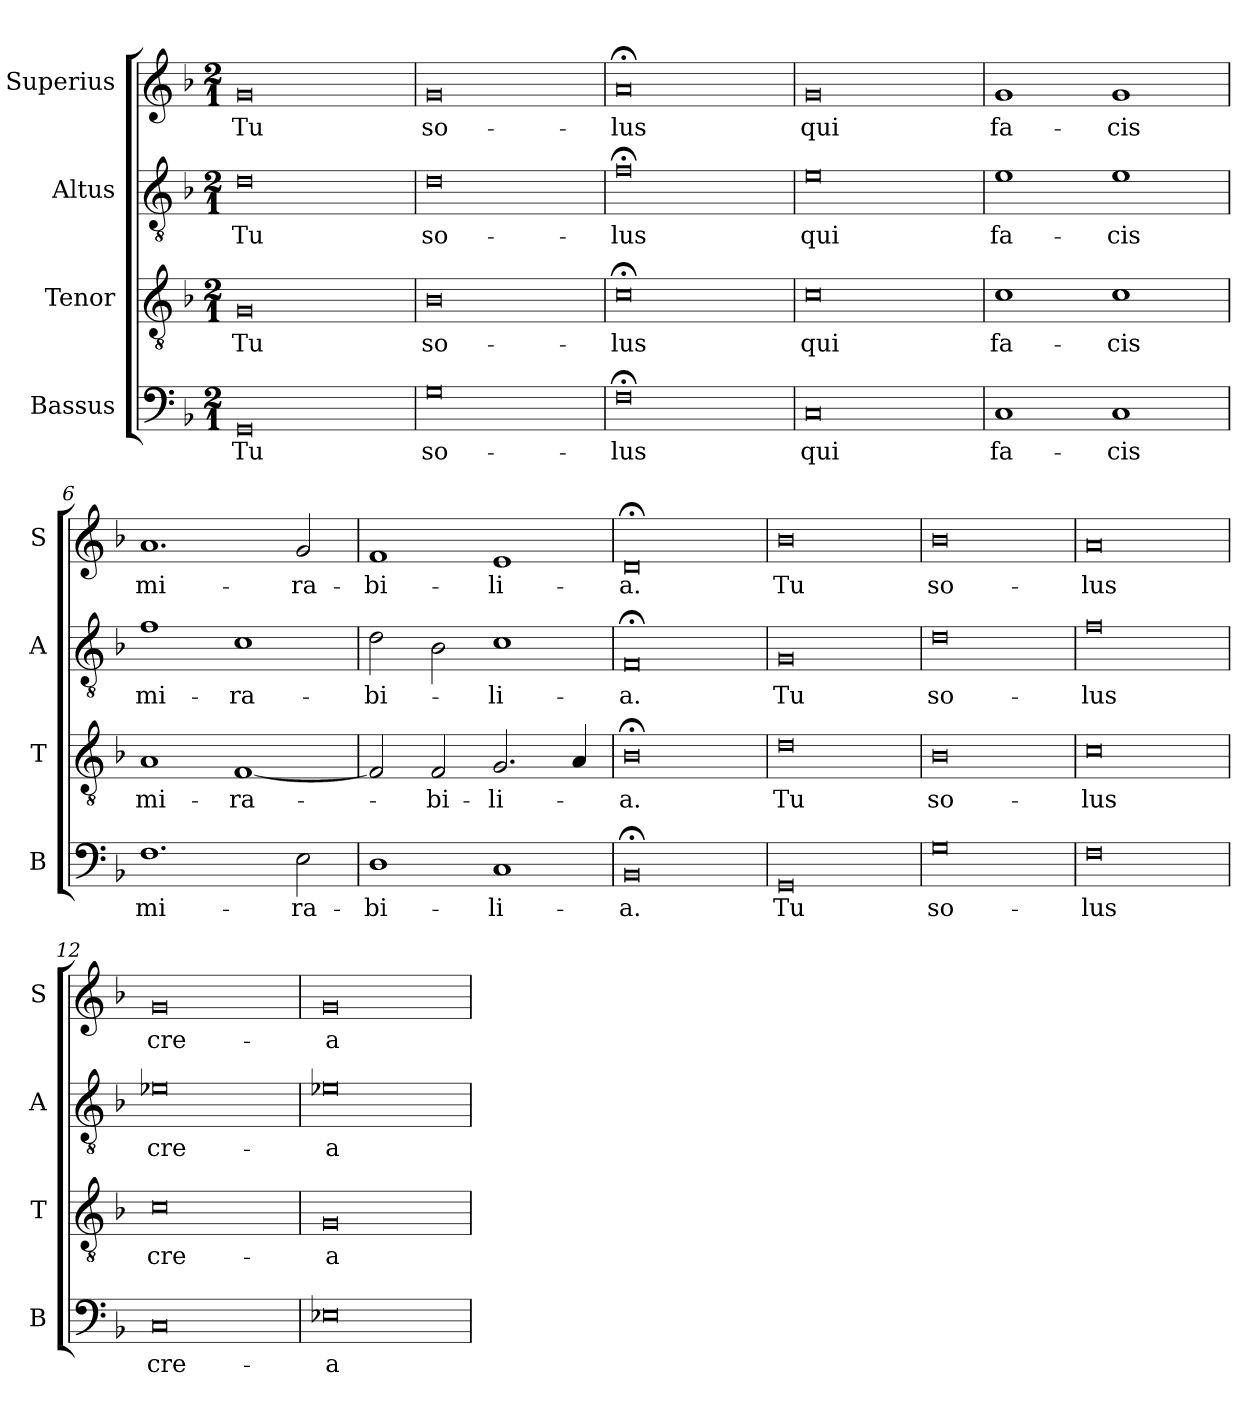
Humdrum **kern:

**kern	**text	**kern	**text	**kern	**text	**kern	**text
*part4	*part4	*part3	*part3	*part2	*part2	*part1	*part1
*staff4	*staff4	*staff3	*staff3	*staff2	*staff2	*staff1	*staff1
*I"Bassus	*	*I"Tenor	*	*I"Altus	*	*I"Superius	*
*I'B	*	*I'T	*	*I'A	*	*I'S	*
*clefF4	*	*clefGv2	*	*clefGv2	*	*clefG2	*
*k[b-]	*	*k[b-]	*	*k[b-]	*	*k[b-]	*
*M2/1	*	*M2/1	*	*M2/1	*	*M2/1	*
=1	=1	=1	=1	=1	=1	=1	=1
0GG	Tu	0G	Tu	0d	Tu	0g	Tu
=2	=2	=2	=2	=2	=2	=2	=2
0G	so-	0B-	so-	0d	so-	0g	so-
=3	=3	=3	=3	=3	=3	=3	=3
0F;<	-lus	0c;<	-lus	0f;<	-lus	0a;<	-lus
=4	=4	=4	=4	=4	=4	=4	=4
0C	qui	0c	qui	0e	qui	0g	qui
=5	=5	=5	=5	=5	=5	=5	=5
1C	fa-	1c	fa-	1e	fa-	1g	fa-
1C	-cis	1c	-cis	1e	-cis	1g	-cis
=6	=6	=6	=6	=6	=6	=6	=6
1.F	mi-	1A	mi-	1f	mi-	1.a	mi-
.	.	[1F	-ra-	1c	-ra-	.	.
2E\	-ra-	.	.	.	.	2g/	-ra-
=7	=7	=7	=7	=7	=7	=7	=7
1D	-bi-	2F/]	.	2d\	-bi-	1f	-bi-
.	.	2F/	-bi-	2B-\	.	.	.
1C	-li-	2.G/	-li-	1c	-li-	1e	-li-
.	.	4A/	.	.	.	.	.
=8	=8	=8	=8	=8	=8	=8	=8
0BB-;<	-a.	0B-;<	-a.	0F;<	-a.	0d;<	-a.
=9	=9	=9	=9	=9	=9	=9	=9
0GG	Tu	0d	Tu	0G	Tu	0b-	Tu
=10	=10	=10	=10	=10	=10	=10	=10
0G	so-	0B-	so-	0d	so-	0b-	so-
=11	=11	=11	=11	=11	=11	=11	=11
0F	-lus	0c	-lus	0f	-lus	0a	-lus
=12	=12	=12	=12	=12	=12	=12	=12
0C	cre-	0c	cre-	0e-X	cre-	0g	cre-
=13	=13	=13	=13	=13	=13	=13	=13
0E-X	-a-	0G	-a-	0e-X	-a-	0g	-a-
=	=	=	=	=	=	=	=
*-	*-	*-	*-	*-	*-	*-	*-
